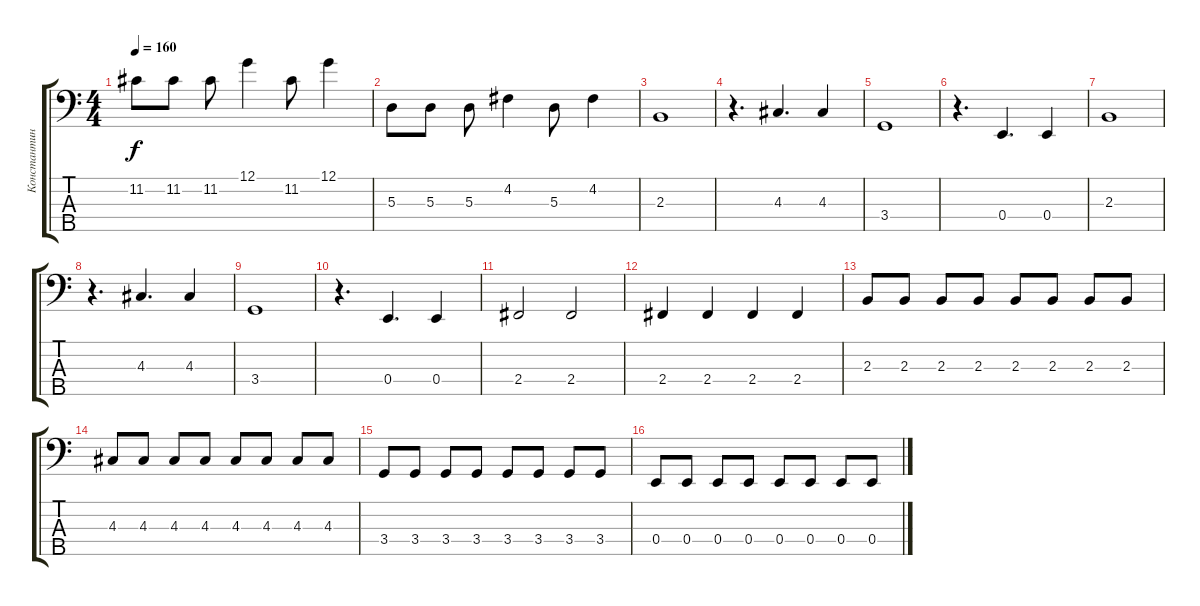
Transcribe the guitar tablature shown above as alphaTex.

\track ("Константин Бекрев" "Константин") {instrument electricbasspick}
\staff {score tabs}
\tuning (G2 D2 A1 E1 B0) {hide}
\ts (4 4)
\tempo 160
\clef f4
\ks c
11.2.8{dy f} 11.2.8 11.2.8 12.1.4 11.2.8 12.1.4 |
5.3.8 5.3.8 5.3.8 4.2.4 5.3.8 4.2.4 |
2.3.1 |
r.4{d} 4.3.4{d} 4.3.4 |
3.4.1 |
r.4{d} 0.4.4{d} 0.4.4 |
2.3.1 |
r.4{d} 4.3.4{d} 4.3.4 |
3.4.1 |
r.4{d} 0.4.4{d} 0.4.4 |
2.4.2 2.4.2 |
2.4.4 2.4.4 2.4.4 2.4.4 |
2.3.8 2.3.8 2.3.8 2.3.8 2.3.8 2.3.8 2.3.8 2.3.8 |
4.3.8 4.3.8 4.3.8 4.3.8 4.3.8 4.3.8 4.3.8 4.3.8 |
3.4.8 3.4.8 3.4.8 3.4.8 3.4.8 3.4.8 3.4.8 3.4.8 |
0.4.8 0.4.8 0.4.8 0.4.8 0.4.8 0.4.8 0.4.8 0.4.8
